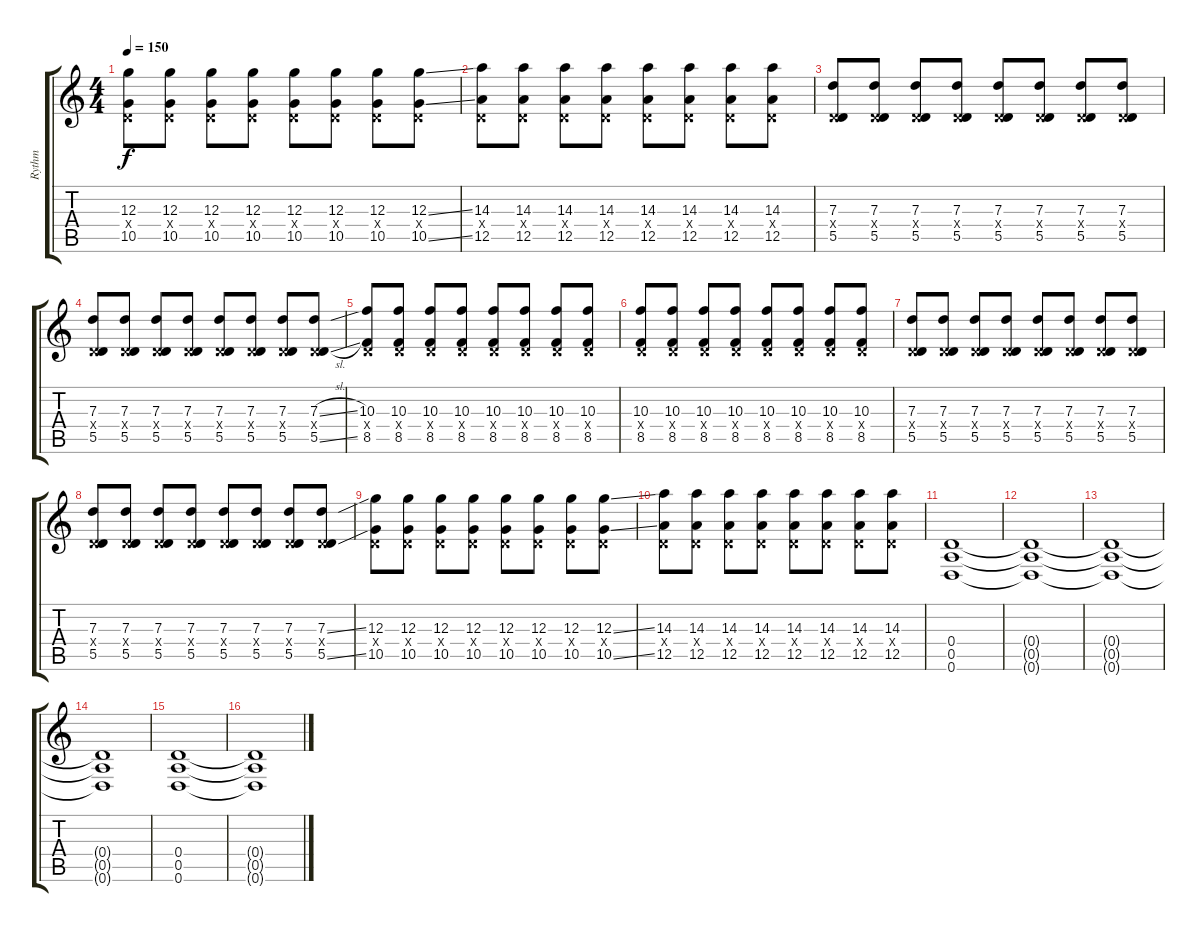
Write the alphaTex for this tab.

\track ("Rythm" "Rythm") {instrument distortionguitar}
\staff {score tabs}
\tuning (E4 B3 G3 D3 A2 D2) {hide}
\ts (4 4)
\tempo 150
\clef g2
\ks c
(12.3 0.4{x} 10.5).8{dy f} (12.3 0.4{x} 10.5).8 (12.3 0.4{x} 10.5).8 (12.3 0.4{x} 10.5).8 (12.3 0.4{x} 10.5).8 (12.3 0.4{x} 10.5).8 (12.3 0.4{x} 10.5).8 (12.3{ss} 0.4{x} 10.5{ss}).8 |
(14.3 0.4{x} 12.5).8 (14.3 0.4{x} 12.5).8 (14.3 0.4{x} 12.5).8 (14.3 0.4{x} 12.5).8 (14.3 0.4{x} 12.5).8 (14.3 0.4{x} 12.5).8 (14.3 0.4{x} 12.5).8 (14.3 0.4{x} 12.5).8 |
(7.3 0.4{x} 5.5).8 (7.3 0.4{x} 5.5).8 (7.3 0.4{x} 5.5).8 (7.3 0.4{x} 5.5).8 (7.3 0.4{x} 5.5).8 (7.3 0.4{x} 5.5).8 (7.3 0.4{x} 5.5).8 (7.3 0.4{x} 5.5).8 |
(7.3 0.4{x} 5.5).8 (7.3 0.4{x} 5.5).8 (7.3 0.4{x} 5.5).8 (7.3 0.4{x} 5.5).8 (7.3 0.4{x} 5.5).8 (7.3 0.4{x} 5.5).8 (7.3 0.4{x} 5.5).8 (7.3{sl} 0.4{x} 5.5{sl}).8 |
(10.3 0.4{x} 8.5).8 (10.3 0.4{x} 8.5).8 (10.3 0.4{x} 8.5).8 (10.3 0.4{x} 8.5).8 (10.3 0.4{x} 8.5).8 (10.3 0.4{x} 8.5).8 (10.3 0.4{x} 8.5).8 (10.3 0.4{x} 8.5).8 |
(10.3 0.4{x} 8.5).8 (10.3 0.4{x} 8.5).8 (10.3 0.4{x} 8.5).8 (10.3 0.4{x} 8.5).8 (10.3 0.4{x} 8.5).8 (10.3 0.4{x} 8.5).8 (10.3 0.4{x} 8.5).8 (10.3 0.4{x} 8.5).8 |
(7.3 0.4{x} 5.5).8 (7.3 0.4{x} 5.5).8 (7.3 0.4{x} 5.5).8 (7.3 0.4{x} 5.5).8 (7.3 0.4{x} 5.5).8 (7.3 0.4{x} 5.5).8 (7.3 0.4{x} 5.5).8 (7.3 0.4{x} 5.5).8 |
(7.3 0.4{x} 5.5).8 (7.3 0.4{x} 5.5).8 (7.3 0.4{x} 5.5).8 (7.3 0.4{x} 5.5).8 (7.3 0.4{x} 5.5).8 (7.3 0.4{x} 5.5).8 (7.3 0.4{x} 5.5).8 (7.3{ss} 0.4{x} 5.5{ss}).8 |
(12.3 0.4{x} 10.5).8 (12.3 0.4{x} 10.5).8 (12.3 0.4{x} 10.5).8 (12.3 0.4{x} 10.5).8 (12.3 0.4{x} 10.5).8 (12.3 0.4{x} 10.5).8 (12.3 0.4{x} 10.5).8 (12.3{ss} 0.4{x} 10.5{ss}).8 |
(14.3 0.4{x} 12.5).8 (14.3 0.4{x} 12.5).8 (14.3 0.4{x} 12.5).8 (14.3 0.4{x} 12.5).8 (14.3 0.4{x} 12.5).8 (14.3 0.4{x} 12.5).8 (14.3 0.4{x} 12.5).8 (14.3 0.4{x} 12.5).8 |
(0.4 0.5 0.6).1 |
(0.4{t} 0.5{t} 0.6{t}).1 |
(0.4{t} 0.5{t} 0.6{t}).1 |
(0.4{t} 0.5{t} 0.6{t}).1 |
(0.4 0.5 0.6).1 |
(0.4{t} 0.5{t} 0.6{t}).1
